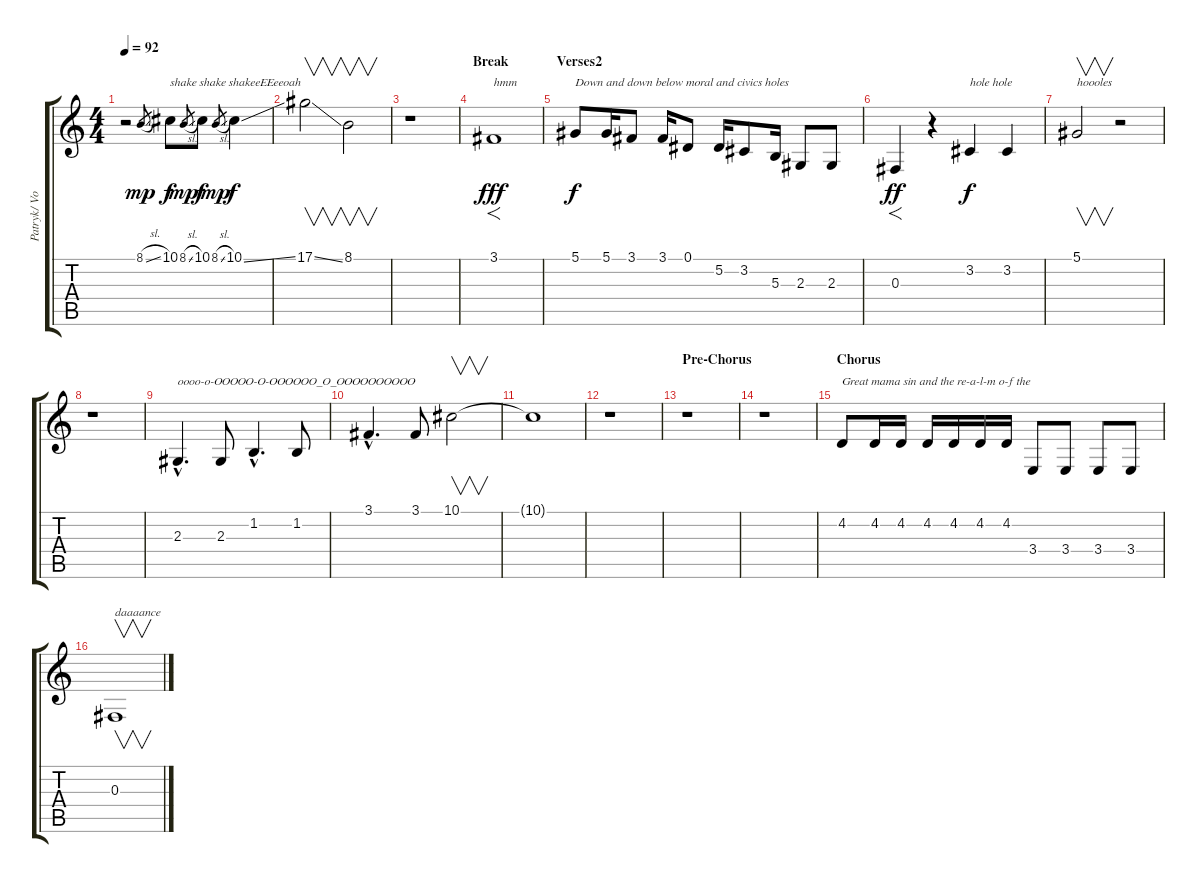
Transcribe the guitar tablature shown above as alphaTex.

\track ("Patryk/ Vocal" "Patryk/ Vo") {instrument bassoon}
\staff {score tabs}
\tuning (Eb4 Bb3 Gb3 Db3 Ab2 Eb2) {hide}
\ts (4 4)
\tempo 92
\clef g2
\ks c
r.2{dy f} 8.1{sl}.8{gr dy mp} 10.1.8{txt "shake shake shakeeEEeeoah" dy f} 8.1{sl}.8{gr dy mp} 10.1.8{dy f} 8.1{sl}.8{gr dy mp} 10.1{ss}.4{dy f} |
17.1{ss}.2{v} 8.1.2{v} |
r.1 |
\section ("" "Break")
3.1.1{f txt "hmm" dy fff} |
\section ("" "Verses2")
5.1.8{txt "Down and down below moral and civics holes" dy f} 5.1.16 3.1.8 3.1.16 0.1.8 5.2.16 3.2.8 5.3.16 2.3.8 2.3.8 |
0.3.4{f dy ff} r.4 3.2.4{txt "hole hole" dy f} 3.2.4 |
5.1.2{v txt "hoooles"} r.2 |
r.1 |
2.3{hac}.4{d txt "oooo-o-OOOOO-O-OOOOOO_O_OOOOOOOOOO"} 2.3.8 1.2{hac}.4{d} 1.2.8 |
3.1{hac}.4{d} 3.1.8 10.1.2{v volume 5} |
10.1{t}.1 |
r.1 |
\section ("" "Pre-Chorus")
r.1 |
r.1 |
\section ("" "Chorus")
4.2.8{txt "Great mama sin and the re-a-l-m o-f the " volume 16} 4.2.16 4.2.16 4.2.16 4.2.16 4.2.16 4.2.16 3.4.8 3.4.8 3.4.8 3.4.8 |
0.3.1{v txt "daaaance"}
